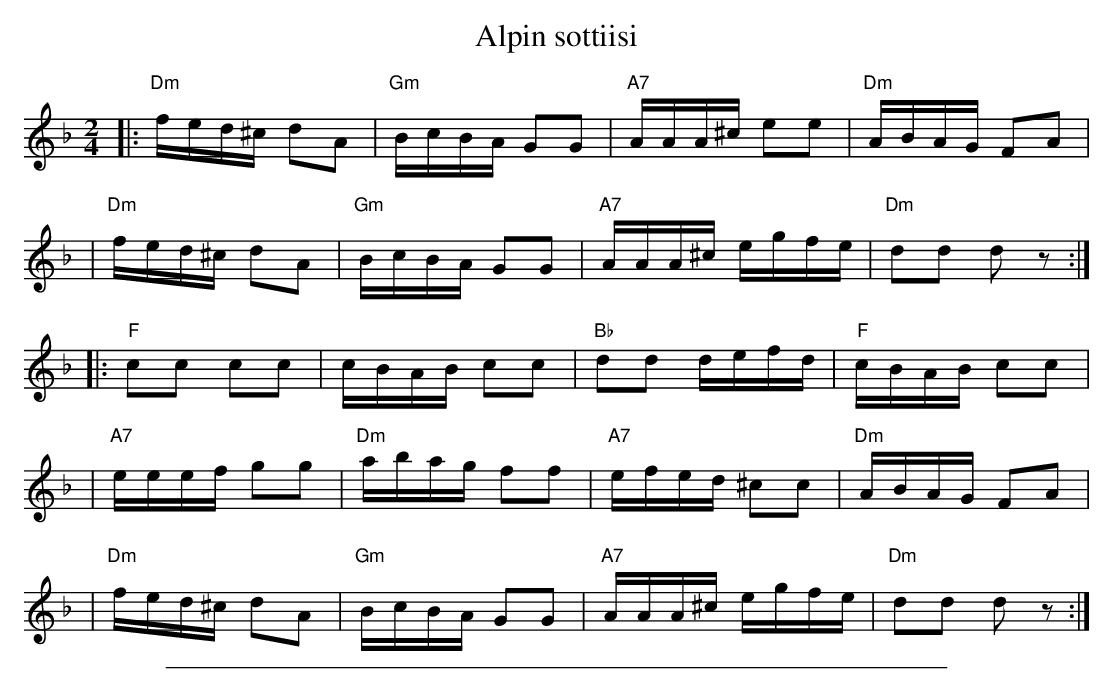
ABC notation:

X:1
T: Alpin sottiisi
M: 2/4
L: 1/16
K: Dm
|: "Dm"fed^c d2A2 | "Gm"BcBA G2G2 | "A7"AAA^c e2e2 | "Dm"ABAG F2A2 |
|  "Dm"fed^c d2A2 | "Gm"BcBA G2G2 | "A7"AAA^c egfe | "Dm"d2d2 d2z2 :|
|:  "F"c2c2  c2c2 |     cBAB c2c2 | "Bb"d2d2  defd |  "F"cBAB c2c2 |
|  "A7"eeef  g2g2 | "Dm"abag f2f2 | "A7"efed ^c2c2 | "Dm"ABAG F2A2 |
|  "Dm"fed^c d2A2 | "Gm"BcBA G2G2 | "A7"AAA^c egfe | "Dm"d2d2 d2z2 :|
